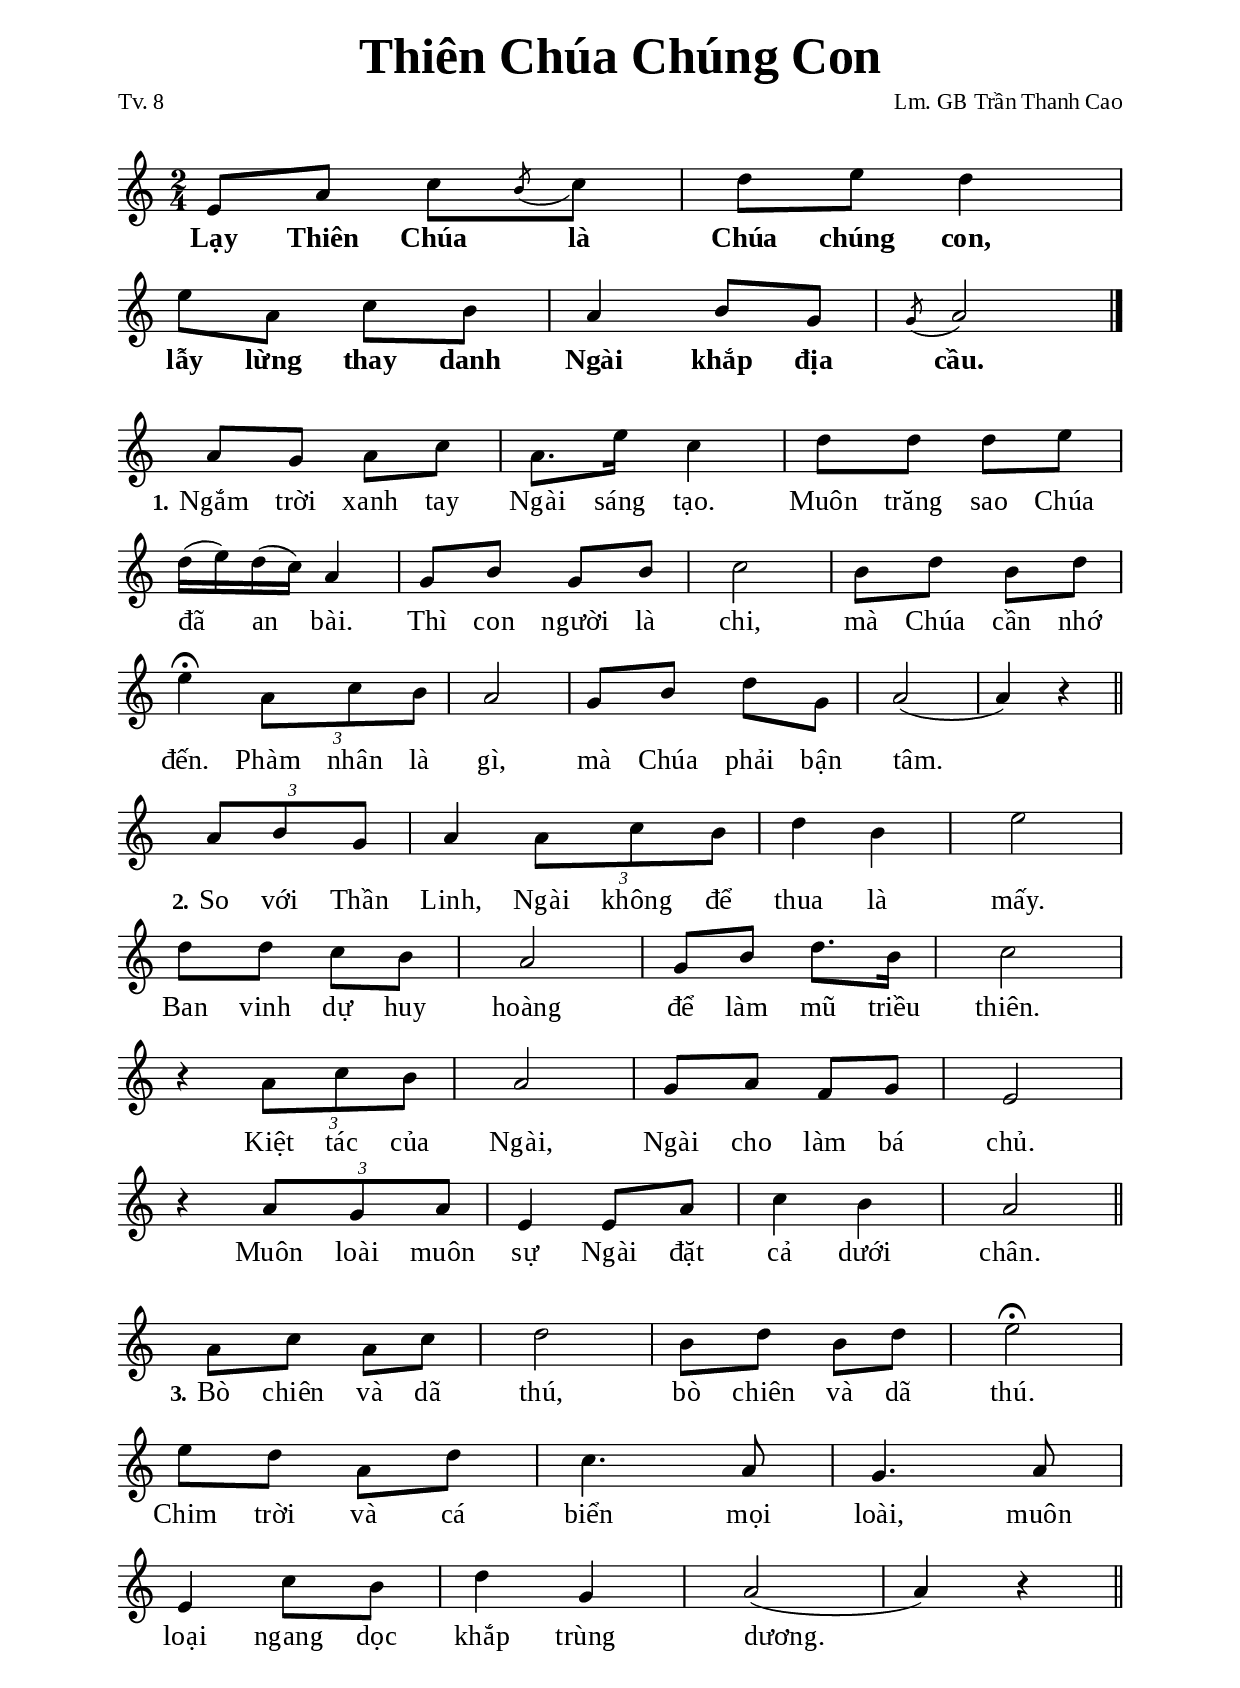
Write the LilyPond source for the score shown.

% Cài đặt chung
\version "2.22.1"
\include "english.ly"

\header {
  title = \markup { \fontsize #3 "Thiên Chúa Chúng Con" }
  poet = "Tv. 8"
  composer = "Lm. GB Trần Thanh Cao"
  arranger = " "
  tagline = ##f
}

% Nhạc điệp khúc
nhacDiepKhuc = \relative c' {
  e8 a c \acciaccatura b8 c |
  d e d4 |
  e8 a, c b |
  a4 b8 g |
  \acciaccatura g8 a2 \bar "|."
}

% Nhạc phiên khúc
nhacPhienKhucMot = \relative c'' {
  a8 g a c |
  a8. e'16 c4 |
  d8 d d e |
  d16 (e) d (c) a4 |
  g8 b g b |
  c2 |
  b8 d b d |
  e4 \fermata \tuplet 3/2 { a,8 c b } |
  a2 |
  g8 b d g, |
  a2 ( |
  a4) r \bar "||"
}

nhacPhienKhucHai = \relative c'' {
  \partial 4 \tuplet 3/2 { a8 b g } |
  a4 \tuplet 3/2 { a8 c b } |
  d4 b |
  e2 |
  d8 d c b |
  a2 |
  g8 b d8. b16 |
  c2 |
  r4 \tuplet 3/2 { a8 c b } |
  a2 |
  g8 a f g |
  e2 |
  r4 \tuplet 3/2 { a8 g a } |
  e4 e8 a |
  c4 b |
  a2 \bar "||"
}

nhacPhienKhucBa = \relative c'' {
  a8 c a c |
  d2 |
  b8 d b d |
  e2 \fermata |
  e8 d a d |
  c4. a8 |
  g4. a8 |
  e4 c'8 b |
  d4 g, |
  a2 ( |
  a4) r \bar "||"
}

% Lời điệp khúc
loiDiepKhuc = \lyricmode {
  Lạy Thiên Chúa là Chúa chúng con,
  lẫy lừng thay danh Ngài khắp địa cầu.
}

% Lời phiên khúc
loiPhienKhucMot = \lyricmode {
  \set stanza = #"1."
  Ngắm trời xanh tay Ngài sáng tạo.
  Muôn trăng sao Chúa đã an bài.
  Thì con người là chi,
  mà Chúa cần nhớ đến.
  Phàm nhân là gì, mà Chúa phải bận tâm.
}

loiPhienKhucHai = \lyricmode {
  \set stanza = #"2."
  So với Thần Linh, Ngài không để thua là mấy.
  Ban vinh dự huy hoàng để làm mũ triều thiên.
  Kiệt tác của Ngài, Ngài cho làm bá chủ.
  Muôn loài muôn sự Ngài đặt cả dưới chân.
}

loiPhienKhucBa = \lyricmode {
  \set stanza = #"3."
  Bò chiên và dã thú,
  bò chiên và dã thú.
  Chim trời và cá biển mọi loài,
  muôn loại ngang dọc khắp trùng dương.
}


% Dàn trang
\paper {
  #(set-paper-size "a4")
  top-margin = 10\mm
  bottom-margin = 10\mm
  left-margin = 20\mm
  right-margin = 20\mm
  indent = #0
  #(define fonts
    (make-pango-font-tree
      "Liberation Serif"
      "Liberation Serif"
      "Liberation Serif"
      (/ 20 20)))
  page-count = #1
}

% Thiết lập tông và nhịp
TongNhip = { \key c \major \time 2/4 }

\score {
  \new ChoirStaff <<
    \new Staff = diepKhuc \with {
        \consists "Merge_rests_engraver"
        %\magnifyStaff #(magstep +1)
      }
      <<
      \new Voice = beSop {
        \TongNhip \stemNeutral \nhacDiepKhuc
      }
    >>
    \new Lyrics \lyricsto beSop \loiDiepKhuc
  >>
  \layout {
    \override Lyrics.LyricText.font-series = #'bold
    \override Lyrics.LyricText.font-size = #+2
    \override Lyrics.LyricSpace.minimum-distance = #4.0
    \override Score.BarNumber.break-visibility = ##(#f #f #f)
    \override Score.SpacingSpanner.uniform-stretching = ##t
  }
}

\score {
  \new ChoirStaff <<
    \new Staff = phienKhuc \with {
        %\magnifyStaff #(magstep +1)
      }
      <<
      \new Voice = beSop {
        \TongNhip \nhacPhienKhucMot
      }
    >>
    \new Lyrics \lyricsto beSop \loiPhienKhucMot
  >>
  \layout {
    \override Staff.TimeSignature.transparent = ##t
    \override Lyrics.LyricText.font-size = #+2
    \override Lyrics.LyricSpace.minimum-distance = #2.5
    \override Score.BarNumber.break-visibility = ##(#f #f #f)
    \override Score.SpacingSpanner.uniform-stretching = ##t
  } 
}

\score {
  \new ChoirStaff <<
    \new Staff = phienKhuc \with {
        %\magnifyStaff #(magstep +1)
      }
      <<
      \new Voice = beSop {
        \TongNhip \nhacPhienKhucHai
      }
    >>
    \new Lyrics \lyricsto beSop \loiPhienKhucHai
  >>
  \layout {
    \override Staff.TimeSignature.transparent = ##t
    \override Lyrics.LyricText.font-size = #+2
    \override Lyrics.LyricSpace.minimum-distance = #3.0
    \override Score.BarNumber.break-visibility = ##(#f #f #f)
    \override Score.SpacingSpanner.uniform-stretching = ##t
  } 
}

\score {
  \new ChoirStaff <<
    \new Staff = phienKhuc \with {
        %\magnifyStaff #(magstep +1)
      }
      <<
      \new Voice = beSop {
        \TongNhip \nhacPhienKhucBa
      }
    >>
    \new Lyrics \lyricsto beSop \loiPhienKhucBa
  >>
  \layout {
    \override Staff.TimeSignature.transparent = ##t
    \override Lyrics.LyricText.font-size = #+2
    \override Lyrics.LyricSpace.minimum-distance = #3.0
    \override Score.BarNumber.break-visibility = ##(#f #f #f)
    \override Score.SpacingSpanner.uniform-stretching = ##t
  } 
}
